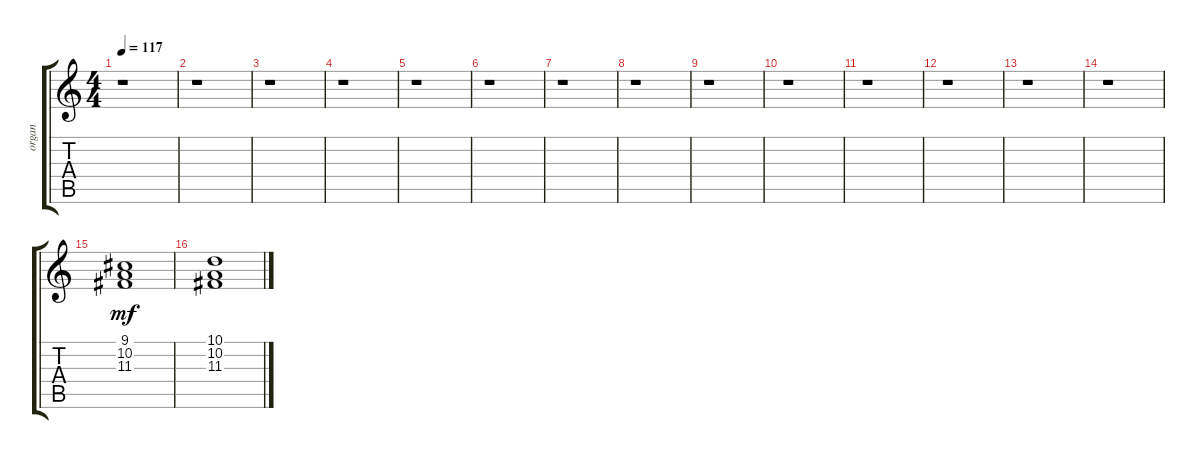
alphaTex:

\track ("organ" "organ") {instrument churchorgan}
\staff {score tabs}
\tuning (E4 B3 G3 D3 A2 E2) {hide}
\ts (4 4)
\tempo 117
\clef g2
\ks c
r.1{dy mf instrument churchorgan} |
r.1 |
r.1 |
r.1 |
r.1 |
r.1 |
r.1 |
r.1 |
r.1 |
r.1 |
r.1 |
r.1 |
r.1 |
r.1 |
(9.1 10.2 11.3).1{volume 16 instrument churchorgan} |
(10.1 10.2 11.3).1
